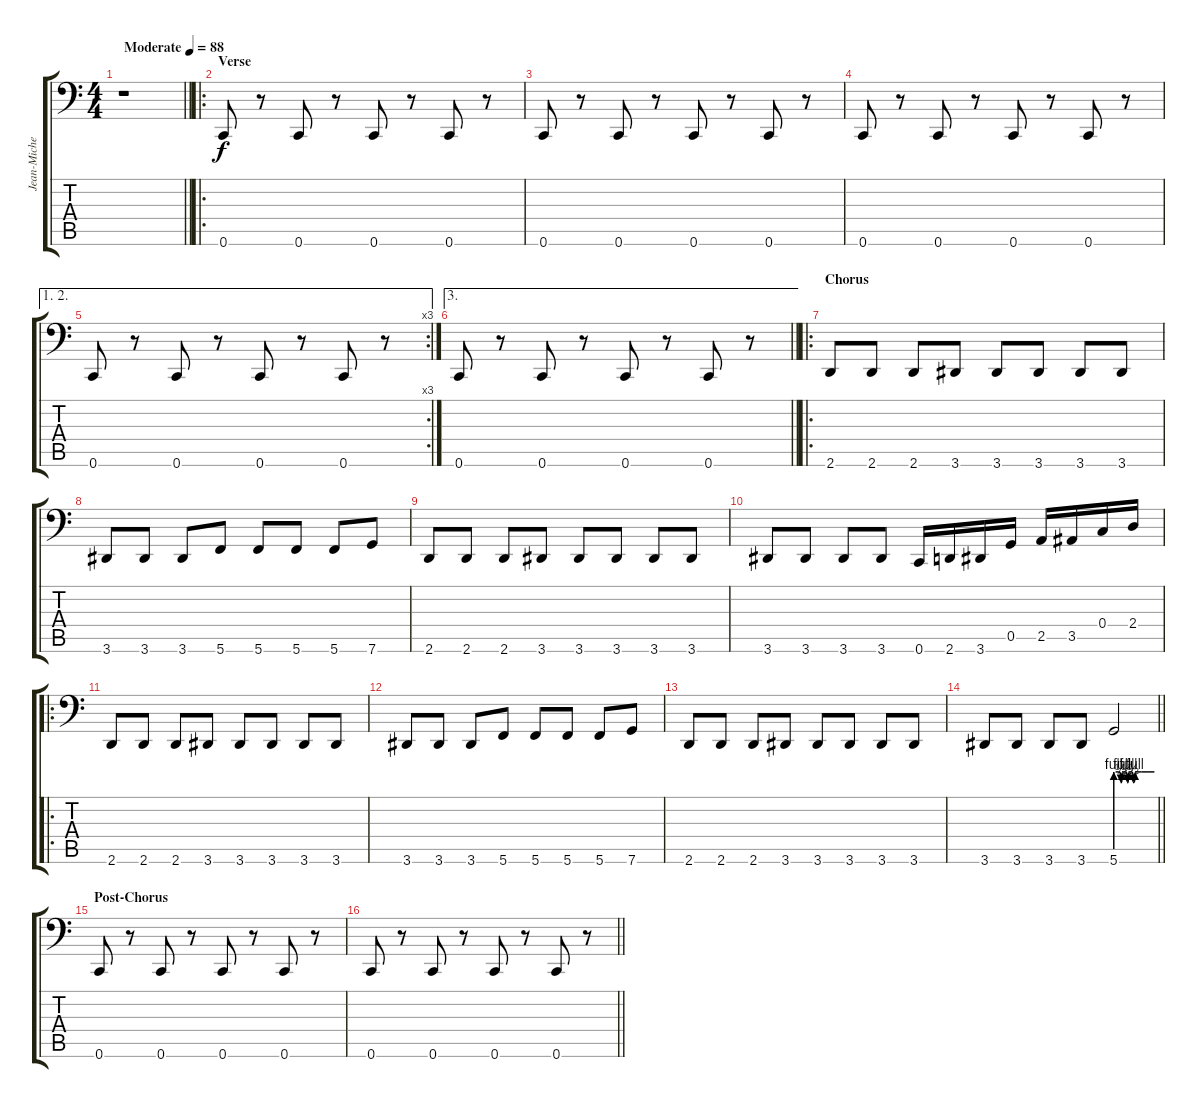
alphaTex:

\track ("Jean-Michel" "Jean-Miche") {instrument electricbassfinger}
\staff {score tabs}
\tuning (D3 A2 F2 C2 G1 C1) {hide}
\ts (4 4)
\tempo (88 "Moderate")
\clef f4
\barLineRight lightlight
\ks c
r.1{dy f instrument electricbassfinger} |
\ro
\section ("" "Verse")
0.6.8 r.8 0.6.8 r.8 0.6.8 r.8 0.6.8 r.8 |
0.6.8 r.8 0.6.8 r.8 0.6.8 r.8 0.6.8 r.8 |
0.6.8 r.8 0.6.8 r.8 0.6.8 r.8 0.6.8 r.8 |
\ae (1 2)
\rc 3
0.6.8 r.8 0.6.8 r.8 0.6.8 r.8 0.6.8 r.8 |
\ae 3
\barLineRight lightlight
0.6.8 r.8 0.6.8 r.8 0.6.8 r.8 0.6.8 r.8 |
\ro
\section ("" "Chorus")
2.6.8 2.6.8 2.6.8 3.6.8 3.6.8 3.6.8 3.6.8 3.6.8 |
3.6.8 3.6.8 3.6.8 5.6.8 5.6.8 5.6.8 5.6.8 7.6.8 |
2.6.8 2.6.8 2.6.8 3.6.8 3.6.8 3.6.8 3.6.8 3.6.8 |
3.6.8 3.6.8 3.6.8 3.6.8 0.6.16 2.6.16 3.6.16 0.5.16 2.5.16 3.5.16 0.4.16 2.4.16 |
\ro
2.6.8 2.6.8 2.6.8 3.6.8 3.6.8 3.6.8 3.6.8 3.6.8 |
3.6.8 3.6.8 3.6.8 5.6.8 5.6.8 5.6.8 5.6.8 7.6.8 |
2.6.8 2.6.8 2.6.8 3.6.8 3.6.8 3.6.8 3.6.8 3.6.8 |
\barLineRight lightlight
3.6.8 3.6.8 3.6.8 3.6.8 5.6{be (custom 0 4 5 4 8 2 10 4 15 4 18 2 20 4 25 4 27 2 30 4 40 4 50 4 60 4)}.2 |
\section ("" "Post-Chorus")
0.6.8 r.8 0.6.8 r.8 0.6.8 r.8 0.6.8 r.8 |
\barLineRight lightlight
0.6.8 r.8 0.6.8 r.8 0.6.8 r.8 0.6.8 r.8
